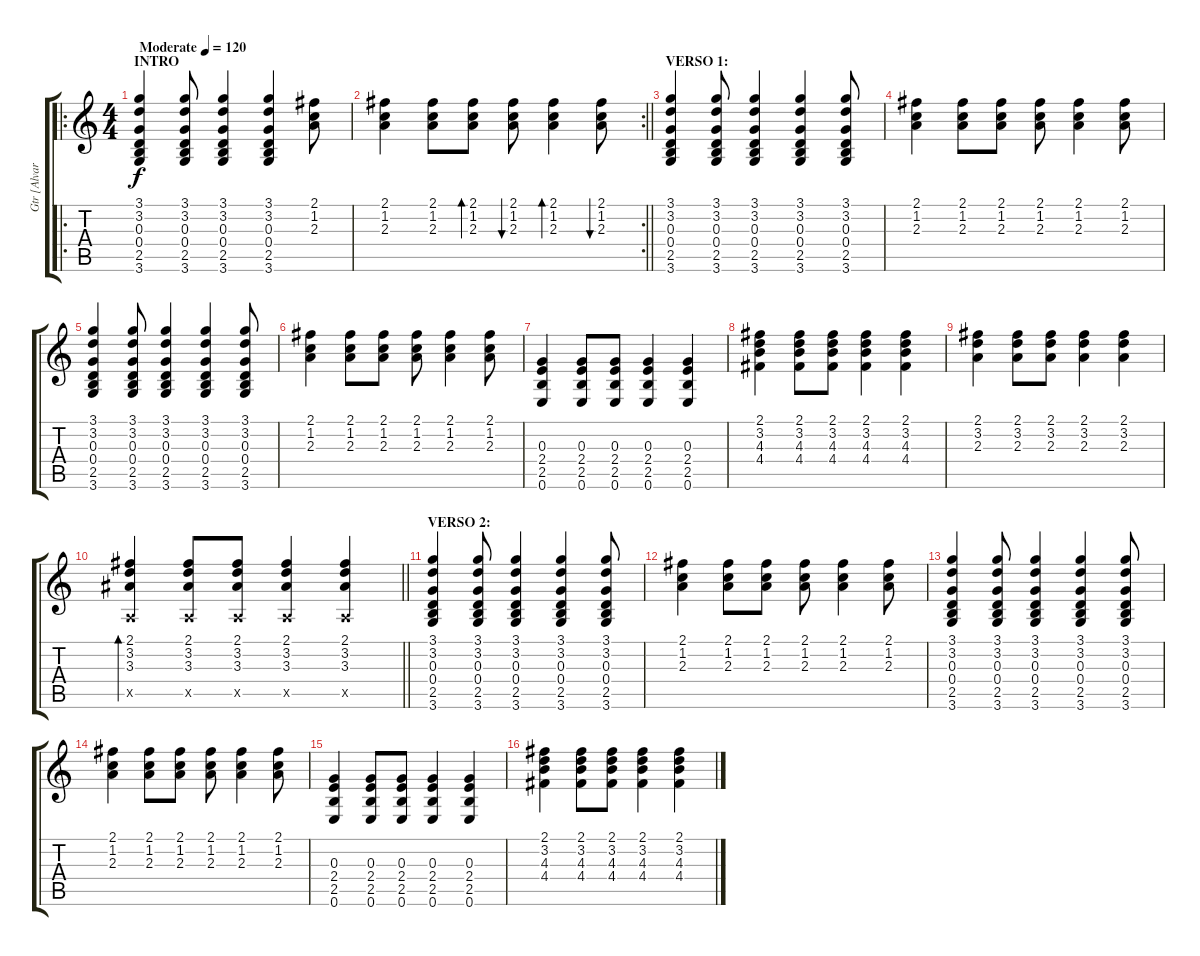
\track ("Gtr [Alvaro López]" "Gtr [Alvar") {instrument acousticguitarsteel}
\staff {score tabs}
\tuning (E4 B3 G3 D3 A2 E2) {hide}
\ro
\ts (4 4)
\section ("" "INTRO")
\tempo (120 "Moderate")
\clef g2
\ks c
(3.1 3.2 0.3 0.4 2.5 3.6).4{dy f instrument acousticguitarsteel} (3.1 3.2 0.3 0.4 2.5 3.6).8 (3.1 3.2 0.3 0.4 2.5 3.6).4 (3.1 3.2 0.3 0.4 2.5 3.6).4 (2.1 1.2 2.3).8 |
\rc 2
\barLineRight lightlight
(2.1 1.2 2.3).4 (2.1 1.2 2.3).8 (2.1 1.2 2.3).8{bd 60} (2.1 1.2 2.3).8{bu 60} (2.1 1.2 2.3).4{bd 60} (2.1 1.2 2.3).8{bu 60} |
\section ("" "VERSO 1:")
(3.1 3.2 0.3 0.4 2.5 3.6).4 (3.1 3.2 0.3 0.4 2.5 3.6).8 (3.1 3.2 0.3 0.4 2.5 3.6).4 (3.1 3.2 0.3 0.4 2.5 3.6).4 (3.1 3.2 0.3 0.4 2.5 3.6).8 |
(2.1 1.2 2.3).4 (2.1 1.2 2.3).8 (2.1 1.2 2.3).8 (2.1 1.2 2.3).8 (2.1 1.2 2.3).4 (2.1 1.2 2.3).8 |
(3.1 3.2 0.3 0.4 2.5 3.6).4 (3.1 3.2 0.3 0.4 2.5 3.6).8 (3.1 3.2 0.3 0.4 2.5 3.6).4 (3.1 3.2 0.3 0.4 2.5 3.6).4 (3.1 3.2 0.3 0.4 2.5 3.6).8 |
(2.1 1.2 2.3).4 (2.1 1.2 2.3).8 (2.1 1.2 2.3).8 (2.1 1.2 2.3).8 (2.1 1.2 2.3).4 (2.1 1.2 2.3).8 |
(0.3 2.4 2.5 0.6).4 (0.3 2.4 2.5 0.6).8 (0.3 2.4 2.5 0.6).8 (0.3 2.4 2.5 0.6).4 (0.3 2.4 2.5 0.6).4 |
(2.1 3.2 4.3 4.4).4 (2.1 3.2 4.3 4.4).8 (2.1 3.2 4.3 4.4).8 (2.1 3.2 4.3 4.4).4 (2.1 3.2 4.3 4.4).4 |
(2.1 3.2 2.3).4 (2.1 3.2 2.3).8 (2.1 3.2 2.3).8 (2.1 3.2 2.3).4 (2.1 3.2 2.3).4 |
\barLineRight lightlight
(2.1 3.2 3.3 0.5{x}).4{bd 60} (2.1 3.2 3.3 0.5{x}).8 (2.1 3.2 3.3 0.5{x}).8 (2.1 3.2 3.3 0.5{x}).4 (2.1 3.2 3.3 0.5{x}).4 |
\section ("" "VERSO 2:")
(3.1 3.2 0.3 0.4 2.5 3.6).4 (3.1 3.2 0.3 0.4 2.5 3.6).8 (3.1 3.2 0.3 0.4 2.5 3.6).4 (3.1 3.2 0.3 0.4 2.5 3.6).4 (3.1 3.2 0.3 0.4 2.5 3.6).8 |
(2.1 1.2 2.3).4 (2.1 1.2 2.3).8 (2.1 1.2 2.3).8 (2.1 1.2 2.3).8 (2.1 1.2 2.3).4 (2.1 1.2 2.3).8 |
(3.1 3.2 0.3 0.4 2.5 3.6).4 (3.1 3.2 0.3 0.4 2.5 3.6).8 (3.1 3.2 0.3 0.4 2.5 3.6).4 (3.1 3.2 0.3 0.4 2.5 3.6).4 (3.1 3.2 0.3 0.4 2.5 3.6).8 |
(2.1 1.2 2.3).4 (2.1 1.2 2.3).8 (2.1 1.2 2.3).8 (2.1 1.2 2.3).8 (2.1 1.2 2.3).4 (2.1 1.2 2.3).8 |
(0.3 2.4 2.5 0.6).4 (0.3 2.4 2.5 0.6).8 (0.3 2.4 2.5 0.6).8 (0.3 2.4 2.5 0.6).4 (0.3 2.4 2.5 0.6).4 |
(2.1 3.2 4.3 4.4).4 (2.1 3.2 4.3 4.4).8 (2.1 3.2 4.3 4.4).8 (2.1 3.2 4.3 4.4).4 (2.1 3.2 4.3 4.4).4
